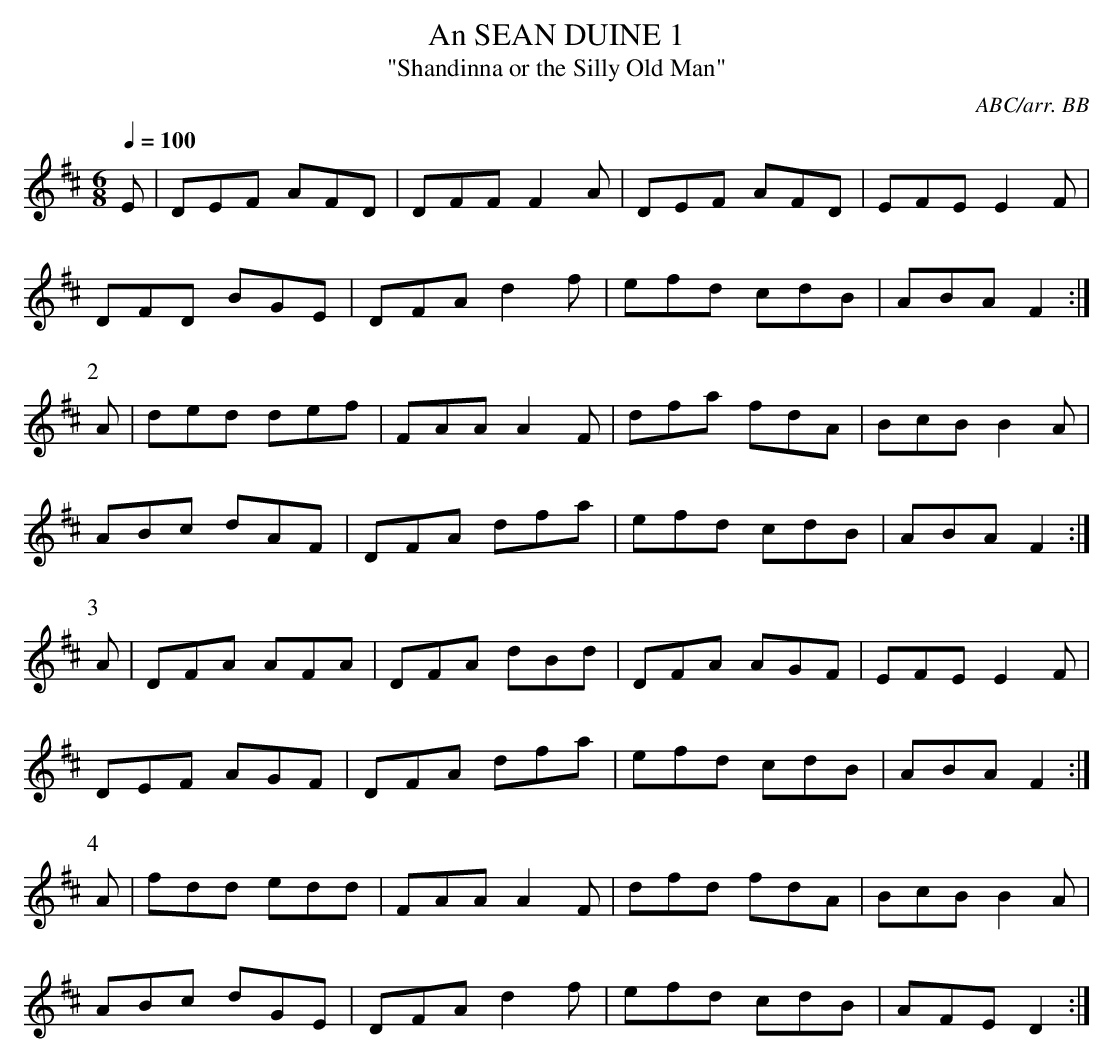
X:1
T:SEAN DUINE 1, An
T:"Shandinna or the Silly Old Man"
C:ABC/arr. BB
Y:"Irish - rather slow"
Q:1/4=100
M:6/8
L:1/8
K:D
E|DEF AFD|DFF F2A|DEF AFD|EFE E2F|
DFD BGE|DFA d2f|efd cdB|ABA F2 :|
P:2
A|ded def|FAA A2F|dfa fdA|BcB B2A|
ABc dAF|DFA dfa|efd cdB|ABA F2 :|
P:3
A|DFA AFA|DFA dBd|DFA AGF|EFE E2F|
DEF AGF|DFA dfa|efd cdB|ABA F2 :|
P:4
A|fdd edd|FAA A2F|dfd fdA|BcB B2A|
ABc dGE|DFA d2f|efd cdB|AFE D2 :|
